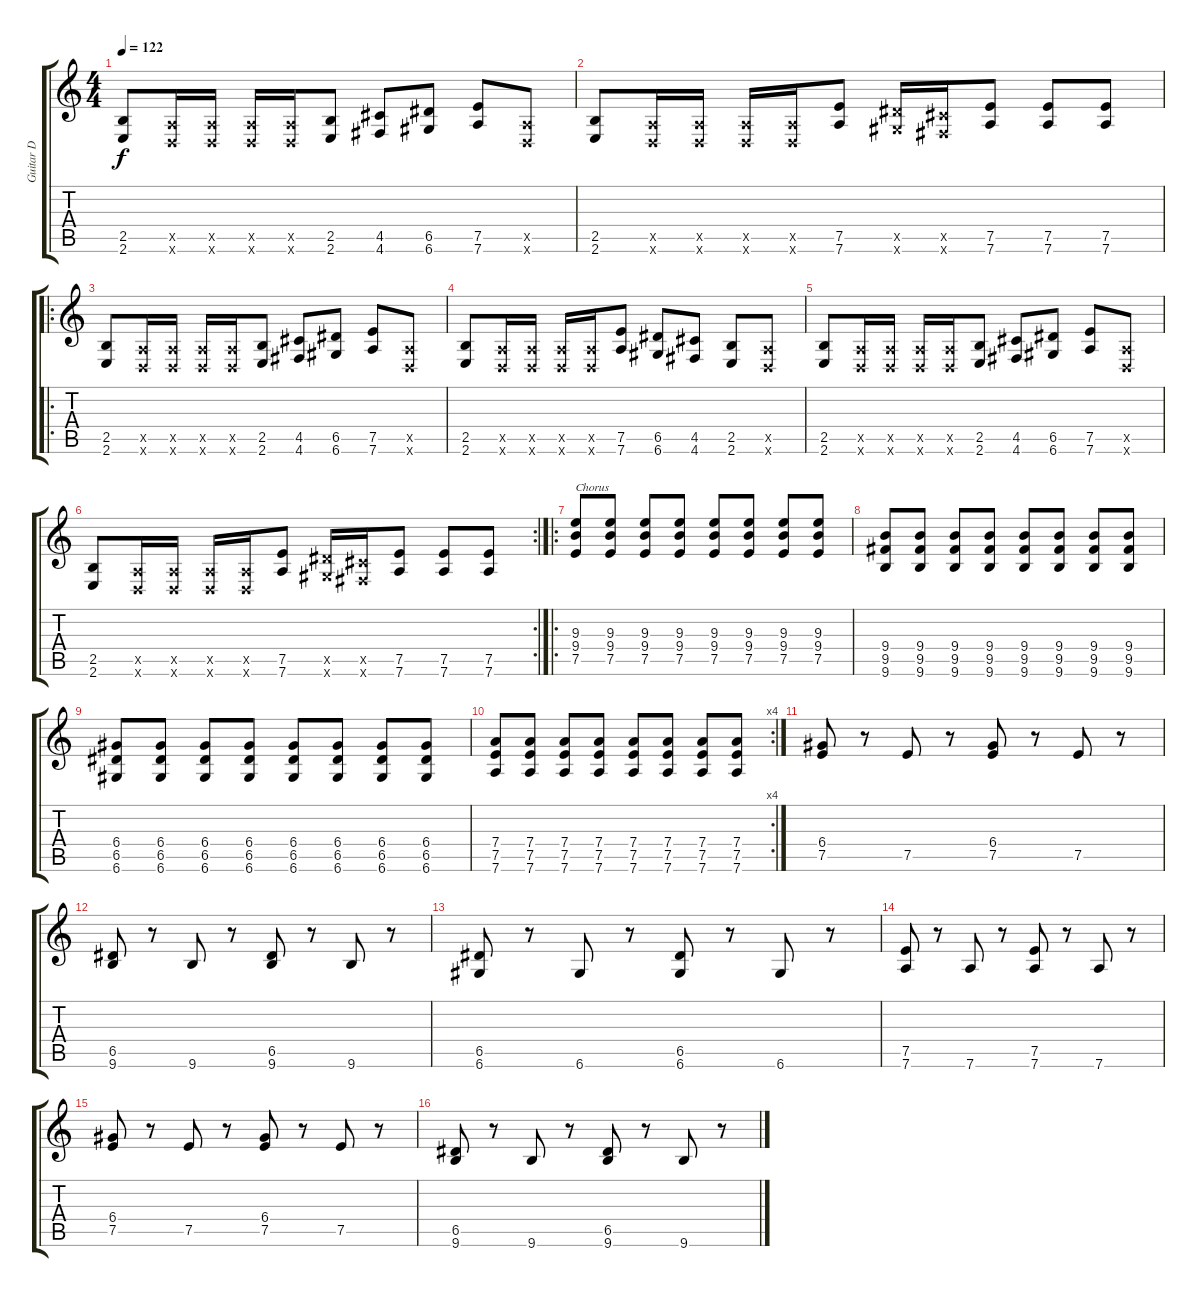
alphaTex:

\track ("Guitar D" "Guitar D") {instrument distortionguitar}
\staff {score tabs}
\tuning (E4 B3 G3 D3 A2 D2) {hide}
\ts (4 4)
\tempo 122
\clef g2
\ks c
(2.5 2.6).8{dy f} (0.5{x} 0.6{x}).16 (0.5{x} 0.6{x}).16 (0.5{x} 0.6{x}).16 (0.5{x} 0.6{x}).16 (2.5 2.6).8 (4.5 4.6).8 (6.5 6.6).8 (7.5 7.6).8 (0.5{x} 0.6{x}).8 |
(2.5 2.6).8 (0.5{x} 0.6{x}).16 (0.5{x} 0.6{x}).16 (0.5{x} 0.6{x}).16 (0.5{x} 0.6{x}).16 (7.5 7.6).8 (6.5{x} 6.6{x}).16 (4.5{x} 4.6{x}).16 (7.5 7.6).8 (7.5 7.6).8 (7.5 7.6).8 |
\ro
(2.5 2.6).8 (0.5{x} 0.6{x}).16 (0.5{x} 0.6{x}).16 (0.5{x} 0.6{x}).16 (0.5{x} 0.6{x}).16 (2.5 2.6).8 (4.5 4.6).8 (6.5 6.6).8 (7.5 7.6).8 (0.5{x} 0.6{x}).8 |
(2.5 2.6).8 (0.5{x} 0.6{x}).16 (0.5{x} 0.6{x}).16 (0.5{x} 0.6{x}).16 (0.5{x} 0.6{x}).16 (7.5 7.6).8 (6.5 6.6).8 (4.5 4.6).8 (2.5 2.6).8 (0.5{x} 0.6{x}).8 |
(2.5 2.6).8 (0.5{x} 0.6{x}).16 (0.5{x} 0.6{x}).16 (0.5{x} 0.6{x}).16 (0.5{x} 0.6{x}).16 (2.5 2.6).8 (4.5 4.6).8 (6.5 6.6).8 (7.5 7.6).8 (0.5{x} 0.6{x}).8 |
\rc 2
(2.5 2.6).8 (0.5{x} 0.6{x}).16 (0.5{x} 0.6{x}).16 (0.5{x} 0.6{x}).16 (0.5{x} 0.6{x}).16 (7.5 7.6).8 (6.5{x} 6.6{x}).16 (4.5{x} 4.6{x}).16 (7.5 7.6).8 (7.5 7.6).8 (7.5 7.6).8 |
\ro
(9.3 9.4 7.5).8{txt "Chorus" instrument distortionguitar} (9.3 9.4 7.5).8 (9.3 9.4 7.5).8 (9.3 9.4 7.5).8 (9.3 9.4 7.5).8 (9.3 9.4 7.5).8 (9.3 9.4 7.5).8 (9.3 9.4 7.5).8 |
(9.4 9.5 9.6).8 (9.4 9.5 9.6).8 (9.4 9.5 9.6).8 (9.4 9.5 9.6).8 (9.4 9.5 9.6).8 (9.4 9.5 9.6).8 (9.4 9.5 9.6).8 (9.4 9.5 9.6).8 |
(6.4 6.5 6.6).8 (6.4 6.5 6.6).8 (6.4 6.5 6.6).8 (6.4 6.5 6.6).8 (6.4 6.5 6.6).8 (6.4 6.5 6.6).8 (6.4 6.5 6.6).8 (6.4 6.5 6.6).8 |
\rc 4
(7.4 7.5 7.6).8 (7.4 7.5 7.6).8 (7.4 7.5 7.6).8 (7.4 7.5 7.6).8 (7.4 7.5 7.6).8 (7.4 7.5 7.6).8 (7.4 7.5 7.6).8 (7.4 7.5 7.6).8 |
(6.4 7.5).8{instrument electricguitarclean} r.8 7.5.8 r.8 (6.4 7.5).8 r.8 7.5.8 r.8 |
(6.5 9.6).8 r.8 9.6.8 r.8 (6.5 9.6).8 r.8 9.6.8 r.8 |
(6.5 6.6).8 r.8 6.6.8 r.8 (6.5 6.6).8 r.8 6.6.8 r.8 |
(7.5 7.6).8 r.8 7.6.8 r.8 (7.5 7.6).8 r.8 7.6.8 r.8 |
(6.4 7.5).8 r.8 7.5.8 r.8 (6.4 7.5).8 r.8 7.5.8 r.8 |
(6.5 9.6).8 r.8 9.6.8 r.8 (6.5 9.6).8 r.8 9.6.8 r.8
